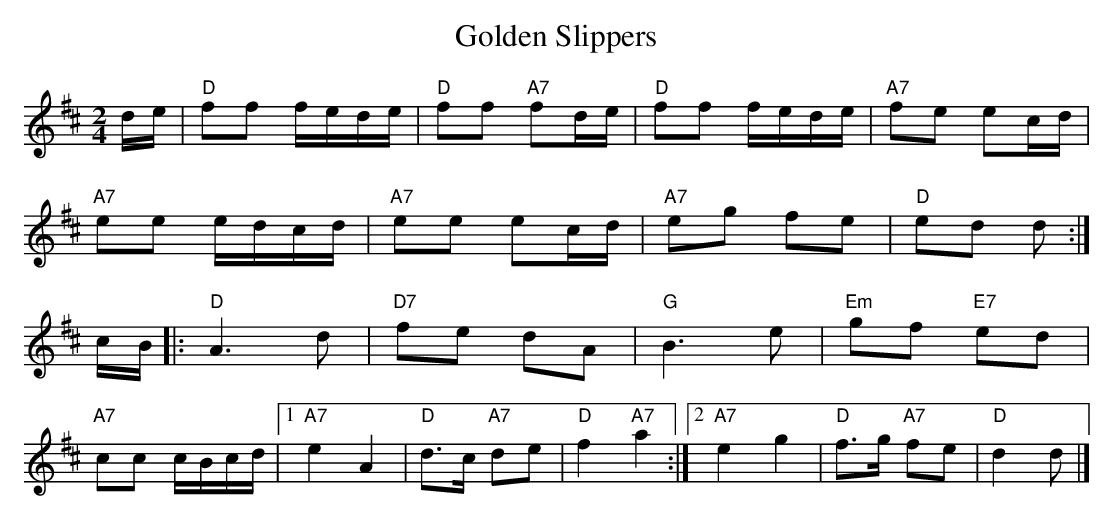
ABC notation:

X:1
T:Golden Slippers
M:2/4
L:1/16
K:D
de|"D"f2f2 fede|"D"f2f2 "A7"f2de|"D"f2f2 fede|"A7"f2e2 e2cd|!
"A7"e2e2 edcd|"A7"e2e2 e2cd|"A7"e2g2 f2e2|"D"e2d2 d2:|!
cB|:"D"A6d2|"D7"f2e2 d2A2|"G"B6e2|"Em"g2f2 "E7"e2d2|!
"A7"c2c2 cBcd|1"A7"e4 A4|"D"d3c "A7"d2e2|\
"D"f4 "A7"a4:|2"A7"e4 g4|"D"f3g "A7"f2e2|"D"d4 d2|]
